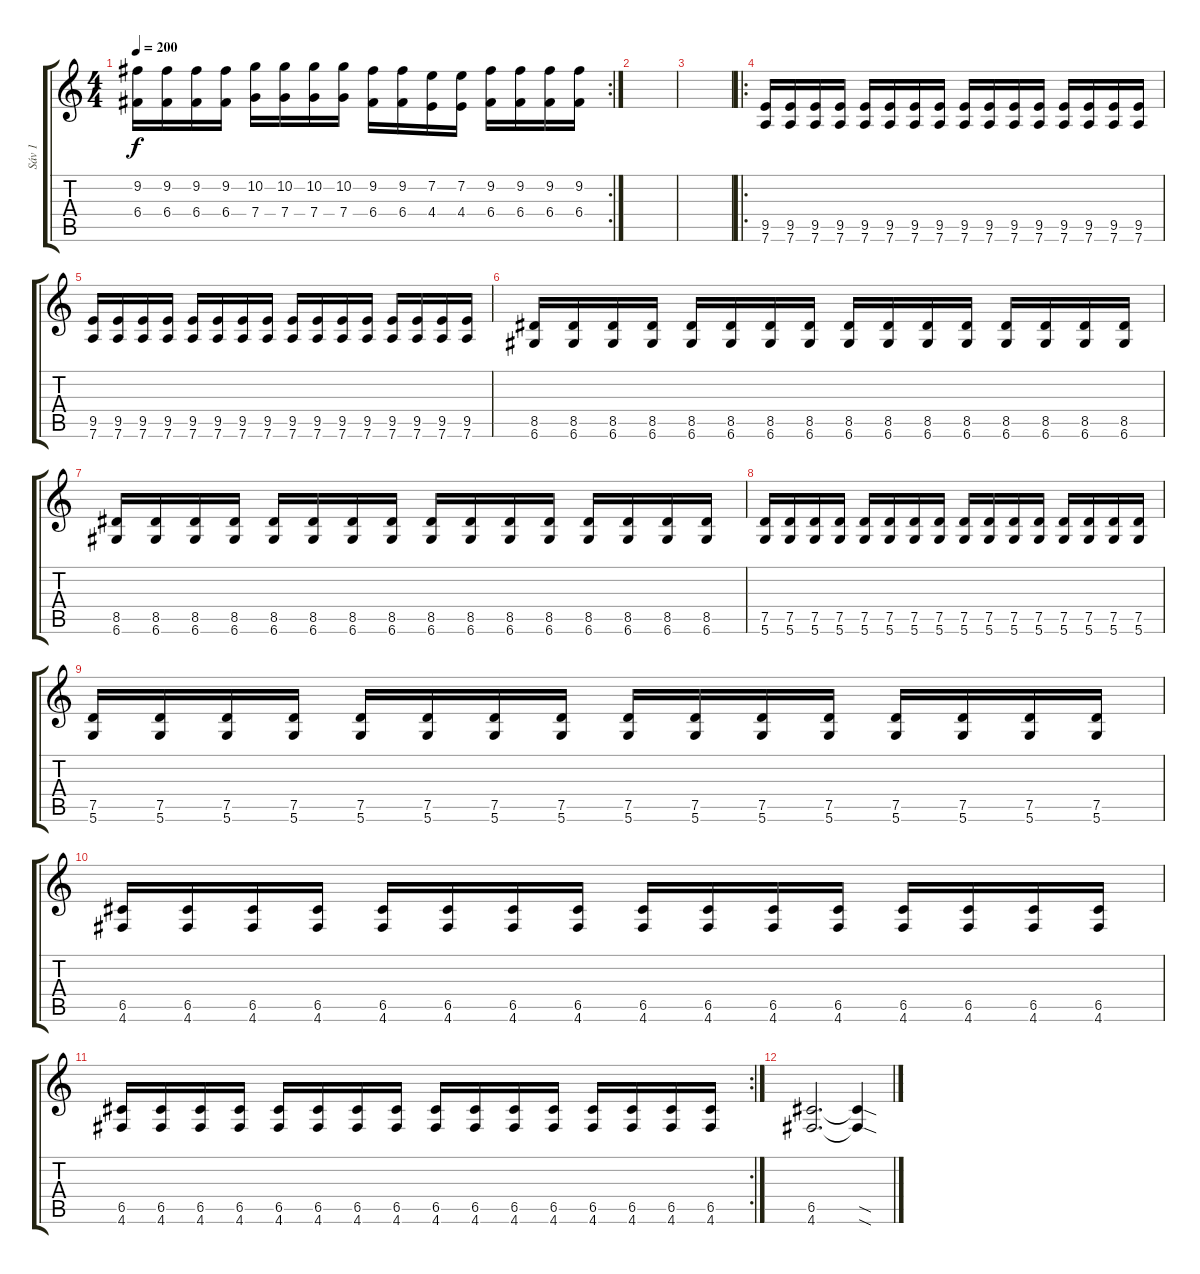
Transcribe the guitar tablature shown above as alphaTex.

\track ("Sáv 1" "Sáv 1") {instrument electricguitarclean}
\staff {score tabs}
\tuning (D4 A3 F3 C3 G2 D2) {hide}
\rc 2
\ts (4 4)
\tempo 200
\clef g2
\ks c
(9.2 6.4).16{dy f} (9.2 6.4).16 (9.2 6.4).16 (9.2 6.4).16 (10.2 7.4).16 (10.2 7.4).16 (10.2 7.4).16 (10.2 7.4).16 (9.2 6.4).16 (9.2 6.4).16 (7.2 4.4).16 (7.2 4.4).16 (9.2 6.4).16 (9.2 6.4).16 (9.2 6.4).16 (9.2 6.4).16 |
|
|
\ro
(9.5 7.6).16 (9.5 7.6).16 (9.5 7.6).16 (9.5 7.6).16 (9.5 7.6).16 (9.5 7.6).16 (9.5 7.6).16 (9.5 7.6).16 (9.5 7.6).16 (9.5 7.6).16 (9.5 7.6).16 (9.5 7.6).16 (9.5 7.6).16 (9.5 7.6).16 (9.5 7.6).16 (9.5 7.6).16 |
(9.5 7.6).16 (9.5 7.6).16 (9.5 7.6).16 (9.5 7.6).16 (9.5 7.6).16 (9.5 7.6).16 (9.5 7.6).16 (9.5 7.6).16 (9.5 7.6).16 (9.5 7.6).16 (9.5 7.6).16 (9.5 7.6).16 (9.5 7.6).16 (9.5 7.6).16 (9.5 7.6).16 (9.5 7.6).16 |
(8.5 6.6).16 (8.5 6.6).16 (8.5 6.6).16 (8.5 6.6).16 (8.5 6.6).16 (8.5 6.6).16 (8.5 6.6).16 (8.5 6.6).16 (8.5 6.6).16 (8.5 6.6).16 (8.5 6.6).16 (8.5 6.6).16 (8.5 6.6).16 (8.5 6.6).16 (8.5 6.6).16 (8.5 6.6).16 |
(8.5 6.6).16 (8.5 6.6).16 (8.5 6.6).16 (8.5 6.6).16 (8.5 6.6).16 (8.5 6.6).16 (8.5 6.6).16 (8.5 6.6).16 (8.5 6.6).16 (8.5 6.6).16 (8.5 6.6).16 (8.5 6.6).16 (8.5 6.6).16 (8.5 6.6).16 (8.5 6.6).16 (8.5 6.6).16 |
(7.5 5.6).16 (7.5 5.6).16 (7.5 5.6).16 (7.5 5.6).16 (7.5 5.6).16 (7.5 5.6).16 (7.5 5.6).16 (7.5 5.6).16 (7.5 5.6).16 (7.5 5.6).16 (7.5 5.6).16 (7.5 5.6).16 (7.5 5.6).16 (7.5 5.6).16 (7.5 5.6).16 (7.5 5.6).16 |
(7.5 5.6).16 (7.5 5.6).16 (7.5 5.6).16 (7.5 5.6).16 (7.5 5.6).16 (7.5 5.6).16 (7.5 5.6).16 (7.5 5.6).16 (7.5 5.6).16 (7.5 5.6).16 (7.5 5.6).16 (7.5 5.6).16 (7.5 5.6).16 (7.5 5.6).16 (7.5 5.6).16 (7.5 5.6).16 |
(6.5 4.6).16 (6.5 4.6).16 (6.5 4.6).16 (6.5 4.6).16 (6.5 4.6).16 (6.5 4.6).16 (6.5 4.6).16 (6.5 4.6).16 (6.5 4.6).16 (6.5 4.6).16 (6.5 4.6).16 (6.5 4.6).16 (6.5 4.6).16 (6.5 4.6).16 (6.5 4.6).16 (6.5 4.6).16 |
\rc 2
(6.5 4.6).16 (6.5 4.6).16 (6.5 4.6).16 (6.5 4.6).16 (6.5 4.6).16 (6.5 4.6).16 (6.5 4.6).16 (6.5 4.6).16 (6.5 4.6).16 (6.5 4.6).16 (6.5 4.6).16 (6.5 4.6).16 (6.5 4.6).16 (6.5 4.6).16 (6.5 4.6).16 (6.5 4.6).16 |
(6.5 4.6).2{d} (6.5{sod t} 4.6{sod t}).4
